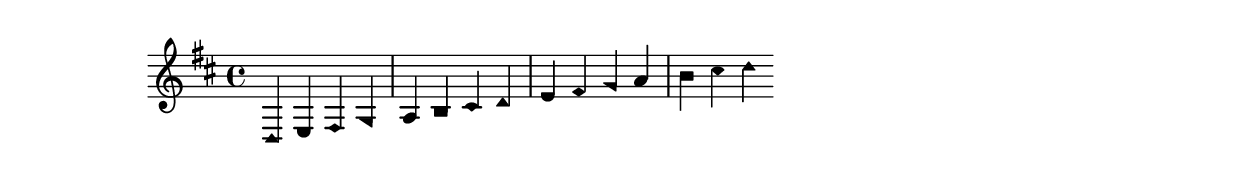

\header {

  texidoc = "With @code{shapeNoteStyles}, the style of the note head
is adjusted according to the step of the scale, as measured relative
to the @code{tonic} property."

}
\version "2.6.0"

fragment = {
  \key c \major
  \set shapeNoteStyles = ##(do re mi fa #f la ti)
  c d e f g a b c d e f g a b c
}


\transpose c d 
 \relative {
  \fragment
}
   
